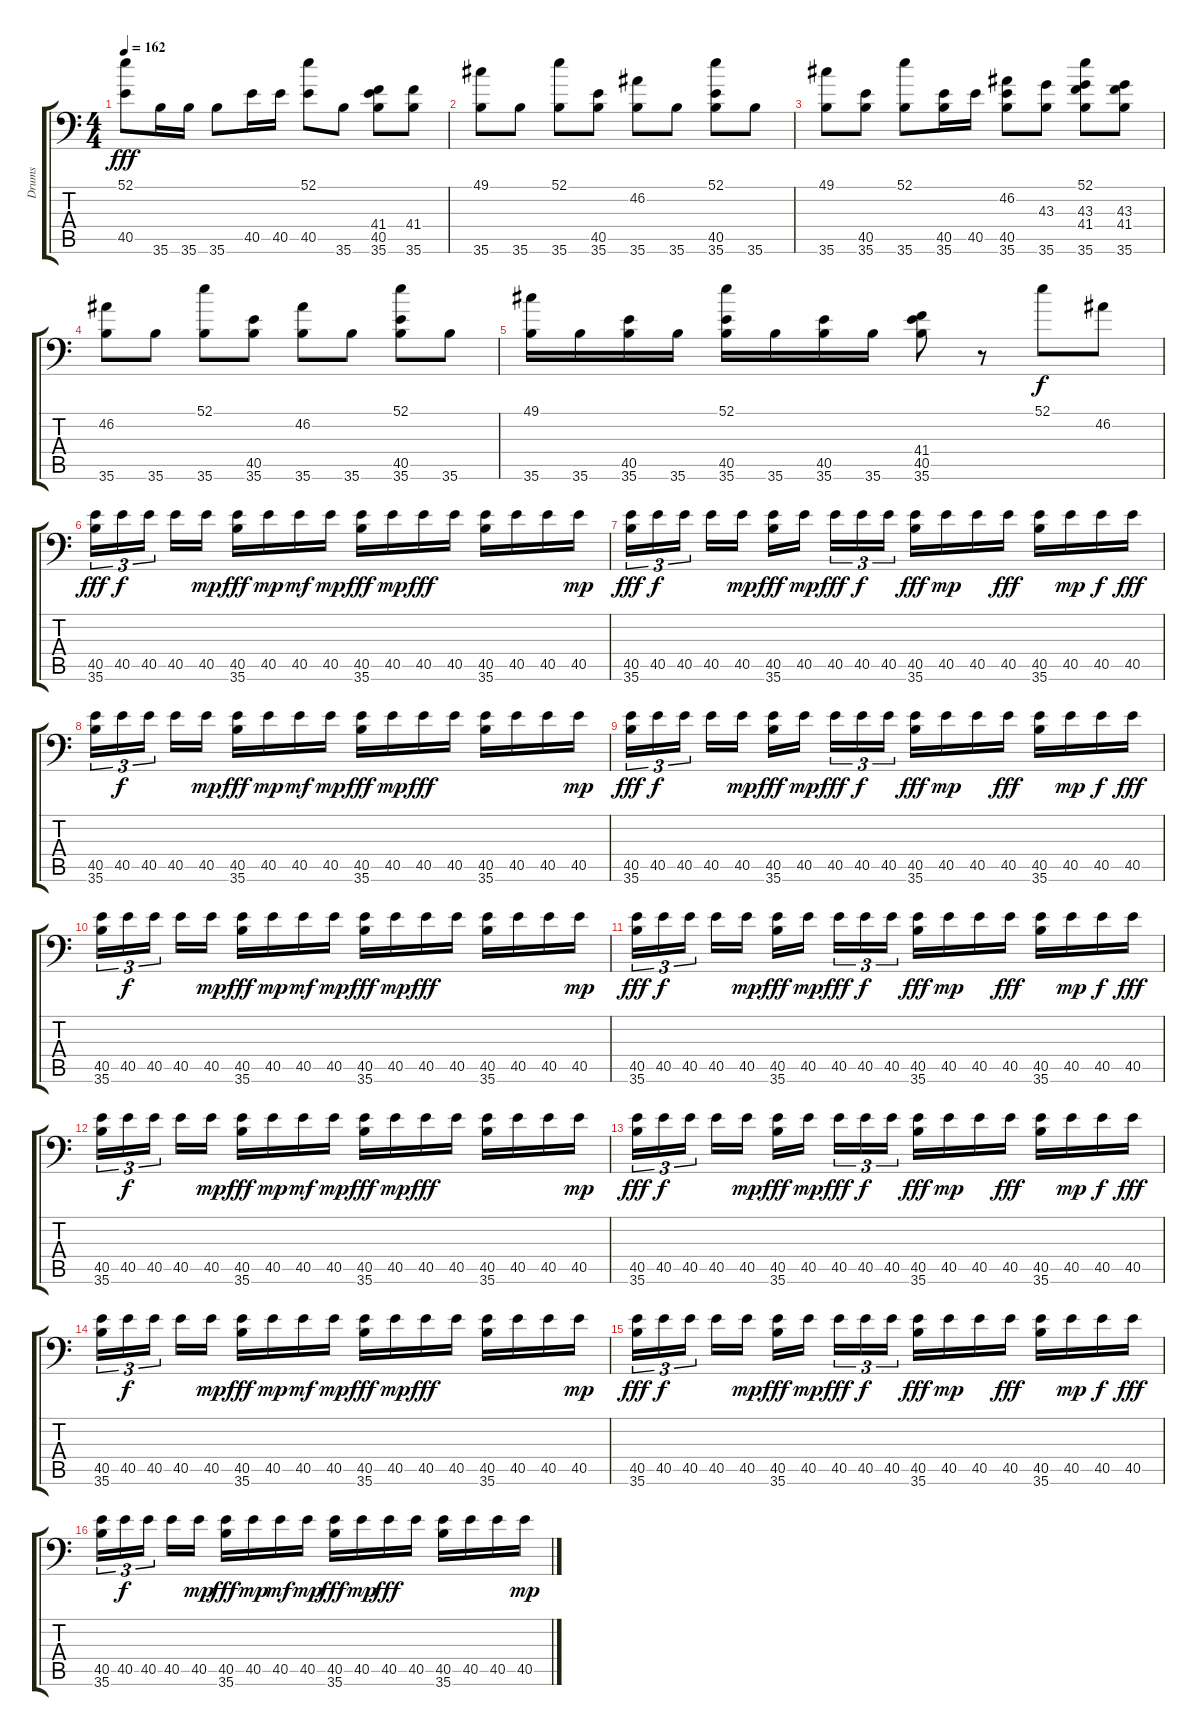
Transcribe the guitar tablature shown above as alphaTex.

\track ("Drums" "Drums") {instrument acousticgrandpiano}
\staff {score tabs}
\tuning (C-1 C-1 C-1 C-1 C-1 C-1) {hide}
\ts (4 4)
\tempo 162
\clef f4
\ks c
(52.1 40.5).8{dy fff} 35.6.16 35.6.16 35.6.8 40.5.16 40.5.16 (52.1 40.5).8 35.6.8 (41.4 40.5 35.6).8 (41.4 35.6).8 |
(49.1 35.6).8 35.6.8 (52.1 35.6).8 (40.5 35.6).8 (46.2 35.6).8 35.6.8 (52.1 40.5 35.6).8 35.6.8 |
(49.1 35.6).8 (40.5 35.6).8 (52.1 35.6).8 (40.5 35.6).16 40.5.16 (46.2 40.5 35.6).8 (43.3 35.6).8 (52.1 43.3 41.4 35.6).8 (43.3 41.4 35.6).8 |
(46.2 35.6).8 35.6.8 (52.1 35.6).8 (40.5 35.6).8 (46.2 35.6).8 35.6.8 (52.1 40.5 35.6).8 35.6.8 |
(49.1 35.6).16 35.6.16 (40.5 35.6).16 35.6.16 (52.1 40.5 35.6).16 35.6.16 (40.5 35.6).16 35.6.16 (41.4 40.5 35.6).8 r.8 52.1.8{dy f} 46.2.8 |
(40.5 35.6).16{tu (3 2) dy fff} 40.5.16{tu (3 2) dy f} 40.5.16{tu (3 2) beam splitsecondary} 40.5.16 40.5.16{dy mp} (40.5 35.6).16{dy fff} 40.5.16{dy mp} 40.5.16{dy mf} 40.5.16{dy mp} (40.5 35.6).16{dy fff} 40.5.16{dy mp} 40.5.16{dy fff} 40.5.16 (40.5 35.6).16 40.5.16 40.5.16 40.5.16{dy mp} |
(40.5 35.6).16{tu (3 2) dy fff} 40.5.16{tu (3 2) dy f} 40.5.16{tu (3 2) beam splitsecondary} 40.5.16 40.5.16{dy mp} (40.5 35.6).16{dy fff} 40.5.16{dy mp beam splitsecondary} 40.5.16{tu (3 2) dy fff} 40.5.16{tu (3 2) dy f} 40.5.16{tu (3 2)} (40.5 35.6).16{dy fff} 40.5.16{dy mp} 40.5.16 40.5.16{dy fff} (40.5 35.6).16 40.5.16{dy mp} 40.5.16{dy f} 40.5.16{dy fff} |
(40.5 35.6).16{tu (3 2)} 40.5.16{tu (3 2) dy f} 40.5.16{tu (3 2) beam splitsecondary} 40.5.16 40.5.16{dy mp} (40.5 35.6).16{dy fff} 40.5.16{dy mp} 40.5.16{dy mf} 40.5.16{dy mp} (40.5 35.6).16{dy fff} 40.5.16{dy mp} 40.5.16{dy fff} 40.5.16 (40.5 35.6).16 40.5.16 40.5.16 40.5.16{dy mp} |
(40.5 35.6).16{tu (3 2) dy fff} 40.5.16{tu (3 2) dy f} 40.5.16{tu (3 2) beam splitsecondary} 40.5.16 40.5.16{dy mp} (40.5 35.6).16{dy fff} 40.5.16{dy mp beam splitsecondary} 40.5.16{tu (3 2) dy fff} 40.5.16{tu (3 2) dy f} 40.5.16{tu (3 2)} (40.5 35.6).16{dy fff} 40.5.16{dy mp} 40.5.16 40.5.16{dy fff} (40.5 35.6).16 40.5.16{dy mp} 40.5.16{dy f} 40.5.16{dy fff} |
(40.5 35.6).16{tu (3 2)} 40.5.16{tu (3 2) dy f} 40.5.16{tu (3 2) beam splitsecondary} 40.5.16 40.5.16{dy mp} (40.5 35.6).16{dy fff} 40.5.16{dy mp} 40.5.16{dy mf} 40.5.16{dy mp} (40.5 35.6).16{dy fff} 40.5.16{dy mp} 40.5.16{dy fff} 40.5.16 (40.5 35.6).16 40.5.16 40.5.16 40.5.16{dy mp} |
(40.5 35.6).16{tu (3 2) dy fff} 40.5.16{tu (3 2) dy f} 40.5.16{tu (3 2) beam splitsecondary} 40.5.16 40.5.16{dy mp} (40.5 35.6).16{dy fff} 40.5.16{dy mp beam splitsecondary} 40.5.16{tu (3 2) dy fff} 40.5.16{tu (3 2) dy f} 40.5.16{tu (3 2)} (40.5 35.6).16{dy fff} 40.5.16{dy mp} 40.5.16 40.5.16{dy fff} (40.5 35.6).16 40.5.16{dy mp} 40.5.16{dy f} 40.5.16{dy fff} |
(40.5 35.6).16{tu (3 2)} 40.5.16{tu (3 2) dy f} 40.5.16{tu (3 2) beam splitsecondary} 40.5.16 40.5.16{dy mp} (40.5 35.6).16{dy fff} 40.5.16{dy mp} 40.5.16{dy mf} 40.5.16{dy mp} (40.5 35.6).16{dy fff} 40.5.16{dy mp} 40.5.16{dy fff} 40.5.16 (40.5 35.6).16 40.5.16 40.5.16 40.5.16{dy mp} |
(40.5 35.6).16{tu (3 2) dy fff} 40.5.16{tu (3 2) dy f} 40.5.16{tu (3 2) beam splitsecondary} 40.5.16 40.5.16{dy mp} (40.5 35.6).16{dy fff} 40.5.16{dy mp beam splitsecondary} 40.5.16{tu (3 2) dy fff} 40.5.16{tu (3 2) dy f} 40.5.16{tu (3 2)} (40.5 35.6).16{dy fff} 40.5.16{dy mp} 40.5.16 40.5.16{dy fff} (40.5 35.6).16 40.5.16{dy mp} 40.5.16{dy f} 40.5.16{dy fff} |
(40.5 35.6).16{tu (3 2)} 40.5.16{tu (3 2) dy f} 40.5.16{tu (3 2) beam splitsecondary} 40.5.16 40.5.16{dy mp} (40.5 35.6).16{dy fff} 40.5.16{dy mp} 40.5.16{dy mf} 40.5.16{dy mp} (40.5 35.6).16{dy fff} 40.5.16{dy mp} 40.5.16{dy fff} 40.5.16 (40.5 35.6).16 40.5.16 40.5.16 40.5.16{dy mp} |
(40.5 35.6).16{tu (3 2) dy fff} 40.5.16{tu (3 2) dy f} 40.5.16{tu (3 2) beam splitsecondary} 40.5.16 40.5.16{dy mp} (40.5 35.6).16{dy fff} 40.5.16{dy mp beam splitsecondary} 40.5.16{tu (3 2) dy fff} 40.5.16{tu (3 2) dy f} 40.5.16{tu (3 2)} (40.5 35.6).16{dy fff} 40.5.16{dy mp} 40.5.16 40.5.16{dy fff} (40.5 35.6).16 40.5.16{dy mp} 40.5.16{dy f} 40.5.16{dy fff} |
(40.5 35.6).16{tu (3 2)} 40.5.16{tu (3 2) dy f} 40.5.16{tu (3 2) beam splitsecondary} 40.5.16 40.5.16{dy mp} (40.5 35.6).16{dy fff} 40.5.16{dy mp} 40.5.16{dy mf} 40.5.16{dy mp} (40.5 35.6).16{dy fff} 40.5.16{dy mp} 40.5.16{dy fff} 40.5.16 (40.5 35.6).16 40.5.16 40.5.16 40.5.16{dy mp}
